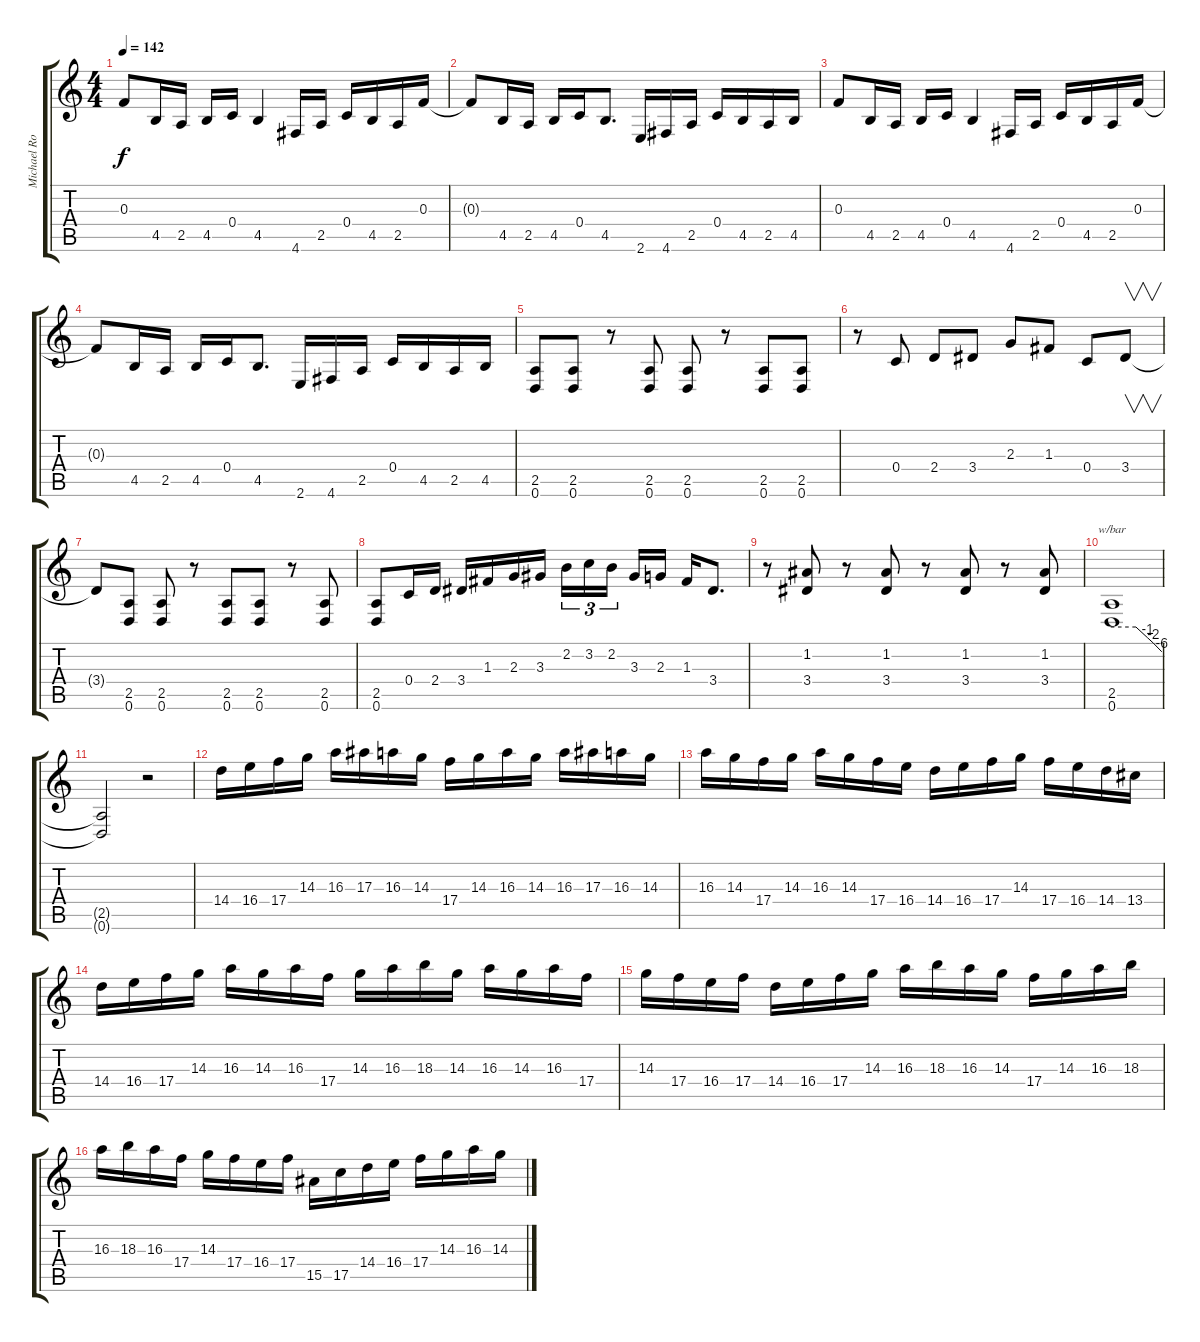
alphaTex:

\track ("Michael Romeo (Guitar)" "Michael Ro") {solo instrument overdrivenguitar}
\staff {score tabs}
\tuning (D4 A3 F3 C3 G2 D2) {hide}
\ts (4 4)
\tempo 142
\clef g2
\ks c
0.3.8{dy f} 4.5.16 2.5.16 4.5.16 0.4.16 4.5.4 4.6.16 2.5.16 0.4.16 4.5.16 2.5.16 0.3.16 |
0.3{t}.8 4.5.16 2.5.16 4.5.16 0.4.16 4.5.8{d} 2.6.16 4.6.16 2.5.16 0.4.16 4.5.16 2.5.16 4.5.16 |
0.3.8 4.5.16 2.5.16 4.5.16 0.4.16 4.5.4 4.6.16 2.5.16 0.4.16 4.5.16 2.5.16 0.3.16 |
0.3{t}.8 4.5.16 2.5.16 4.5.16 0.4.16 4.5.8{d} 2.6.16 4.6.16 2.5.16 0.4.16 4.5.16 2.5.16 4.5.16 |
(2.5 0.6).8 (2.5 0.6).8 r.8 (2.5 0.6).8 (2.5 0.6).8 r.8 (2.5 0.6).8 (2.5 0.6).8 |
r.8 0.4.8 2.4.8 3.4.8 2.3.8 1.3.8 0.4.8 3.4.8{v} |
3.4{t}.8 (2.5 0.6).8 (2.5 0.6).8 r.8 (2.5 0.6).8 (2.5 0.6).8 r.8 (2.5 0.6).8 |
(2.5 0.6).8 0.4.16 2.4.16 3.4.16 1.3.16 2.3.16 3.3.16 2.2.16{tu (3 2)} 3.2.16{tu (3 2)} 2.2.16{tu (3 2) beam splitsecondary} 3.3.16 2.3.16 1.3.16 3.4.8{d} |
r.8 (1.2 3.4).8 r.8 (1.2 3.4).8 r.8 (1.2 3.4).8 r.8 (1.2 3.4).8 |
(2.5 0.6).1{tbe (custom default 0 0 29 0 43 -4 50 -8 60 -24)} |
(2.5{t} 0.6{t}).2 r.2 |
14.4.16 16.4.16 17.4.16 14.3.16 16.3.16 17.3.16 16.3.16 14.3.16 17.4.16 14.3.16 16.3.16 14.3.16 16.3.16 17.3.16 16.3.16 14.3.16 |
16.3.16 14.3.16 17.4.16 14.3.16 16.3.16 14.3.16 17.4.16 16.4.16 14.4.16 16.4.16 17.4.16 14.3.16 17.4.16 16.4.16 14.4.16 13.4.16 |
14.4.16 16.4.16 17.4.16 14.3.16 16.3.16 14.3.16 16.3.16 17.4.16 14.3.16 16.3.16 18.3.16 14.3.16 16.3.16 14.3.16 16.3.16 17.4.16 |
14.3.16 17.4.16 16.4.16 17.4.16 14.4.16 16.4.16 17.4.16 14.3.16 16.3.16 18.3.16 16.3.16 14.3.16 17.4.16 14.3.16 16.3.16 18.3.16 |
16.3.16 18.3.16 16.3.16 17.4.16 14.3.16 17.4.16 16.4.16 17.4.16 15.5.16 17.5.16 14.4.16 16.4.16 17.4.16 14.3.16 16.3.16 14.3.16
